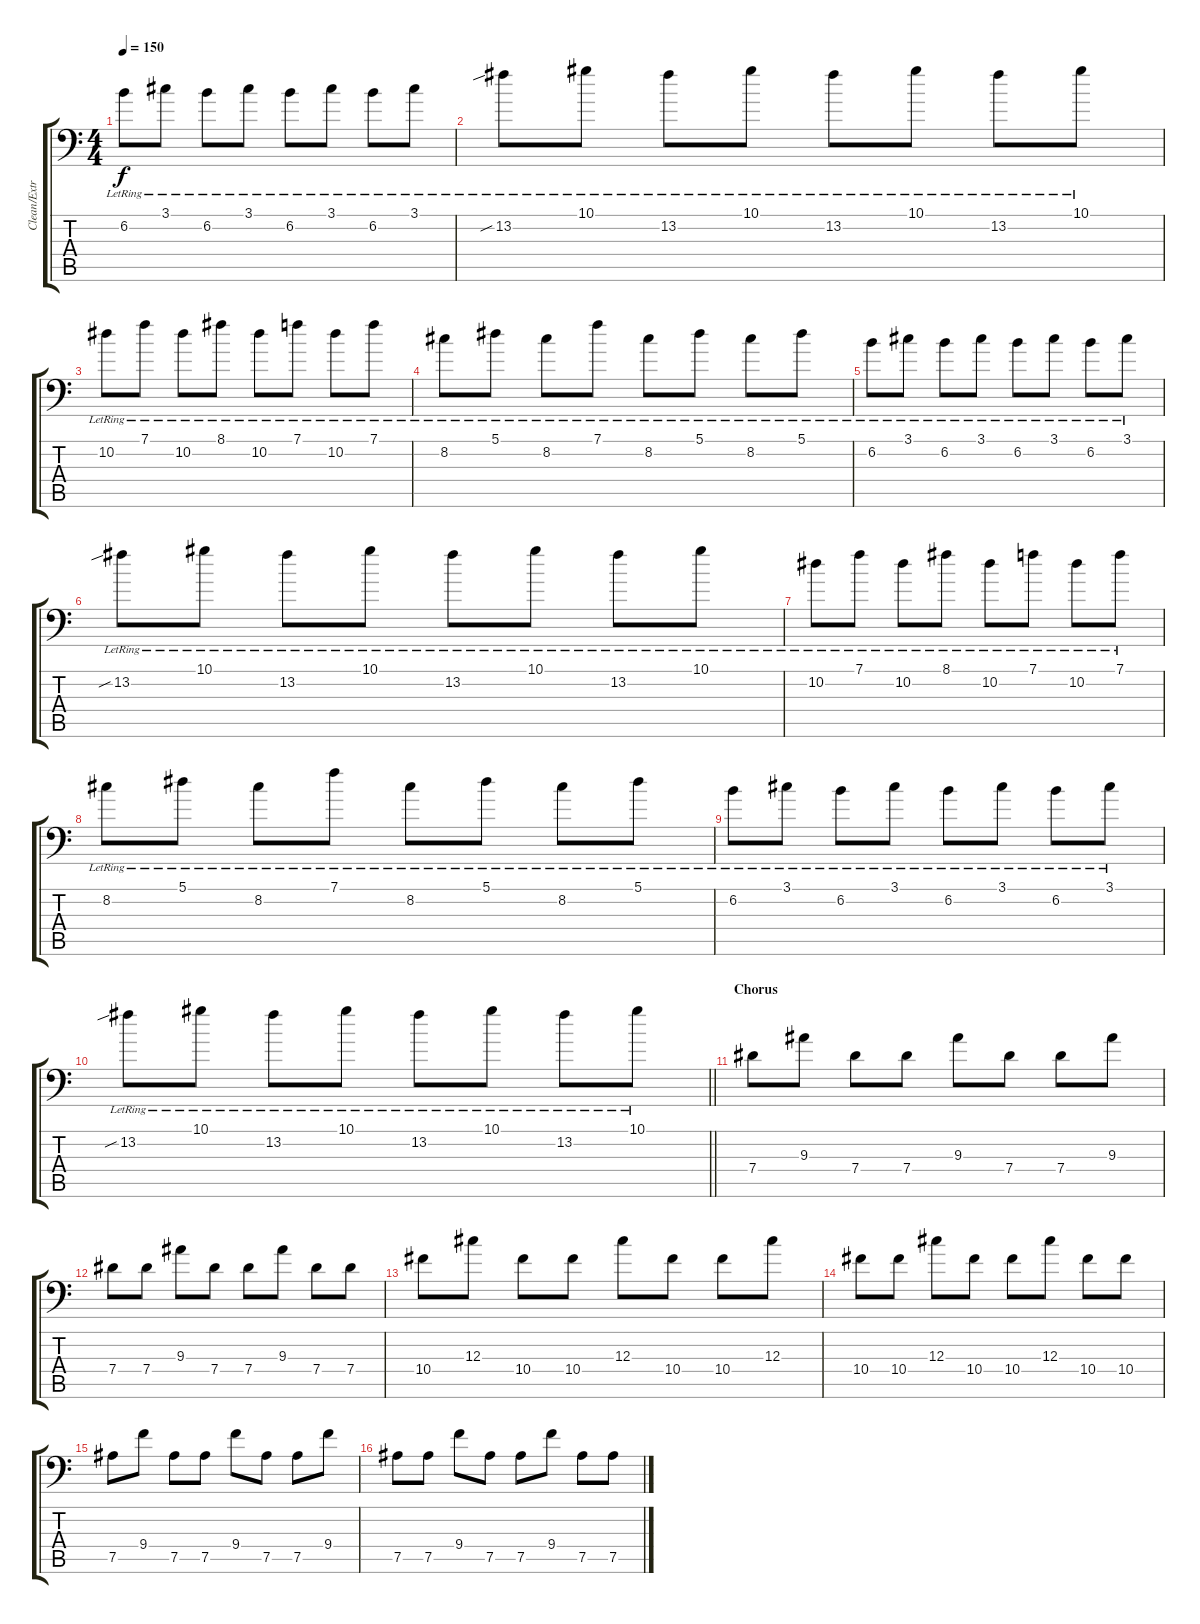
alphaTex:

\track ("Clean/Extra Guitar" "Clean/Extr") {instrument electricguitarclean}
\staff {score tabs}
\tuning (Bb3 F3 Db3 Ab2 Eb2 Bb1) {hide}
\ts (4 4)
\tempo 150
\clef f4
\ks c
6.2{lr}.8{dy f} 3.1{lr}.8 6.2{lr}.8 3.1{lr}.8 6.2{lr}.8 3.1{lr}.8 6.2{lr}.8 3.1{lr}.8 |
13.2{sib lr}.8 10.1{lr}.8 13.2{lr}.8 10.1{lr}.8 13.2{lr}.8 10.1{lr}.8 13.2{lr}.8 10.1{lr}.8 |
10.2{lr}.8 7.1{lr}.8 10.2{lr}.8 8.1{lr}.8 10.2{lr}.8 7.1{lr}.8 10.2{lr}.8 7.1{lr}.8 |
8.2{lr}.8 5.1{lr}.8 8.2{lr}.8 7.1{lr}.8 8.2{lr}.8 5.1{lr}.8 8.2{lr}.8 5.1{lr}.8 |
6.2{lr}.8 3.1{lr}.8 6.2{lr}.8 3.1{lr}.8 6.2{lr}.8 3.1{lr}.8 6.2{lr}.8 3.1{lr}.8 |
13.2{sib lr}.8 10.1{lr}.8 13.2{lr}.8 10.1{lr}.8 13.2{lr}.8 10.1{lr}.8 13.2{lr}.8 10.1{lr}.8 |
10.2{lr}.8 7.1{lr}.8 10.2{lr}.8 8.1{lr}.8 10.2{lr}.8 7.1{lr}.8 10.2{lr}.8 7.1{lr}.8 |
8.2{lr}.8 5.1{lr}.8 8.2{lr}.8 7.1{lr}.8 8.2{lr}.8 5.1{lr}.8 8.2{lr}.8 5.1{lr}.8 |
6.2{lr}.8 3.1{lr}.8 6.2{lr}.8 3.1{lr}.8 6.2{lr}.8 3.1{lr}.8 6.2{lr}.8 3.1{lr}.8 |
\barLineRight lightlight
13.2{sib lr}.8 10.1{lr}.8 13.2{lr}.8 10.1{lr}.8 13.2{lr}.8 10.1{lr}.8 13.2{lr}.8 10.1{lr}.8 |
\section ("" "Chorus")
7.4.8{instrument distortionguitar} 9.3.8 7.4.8 7.4.8 9.3.8 7.4.8 7.4.8 9.3.8 |
7.4.8 7.4.8 9.3.8 7.4.8 7.4.8 9.3.8 7.4.8 7.4.8 |
10.4.8 12.3.8 10.4.8 10.4.8 12.3.8 10.4.8 10.4.8 12.3.8 |
10.4.8 10.4.8 12.3.8 10.4.8 10.4.8 12.3.8 10.4.8 10.4.8 |
7.5.8 9.4.8 7.5.8 7.5.8 9.4.8 7.5.8 7.5.8 9.4.8 |
7.5.8 7.5.8 9.4.8 7.5.8 7.5.8 9.4.8 7.5.8 7.5.8
